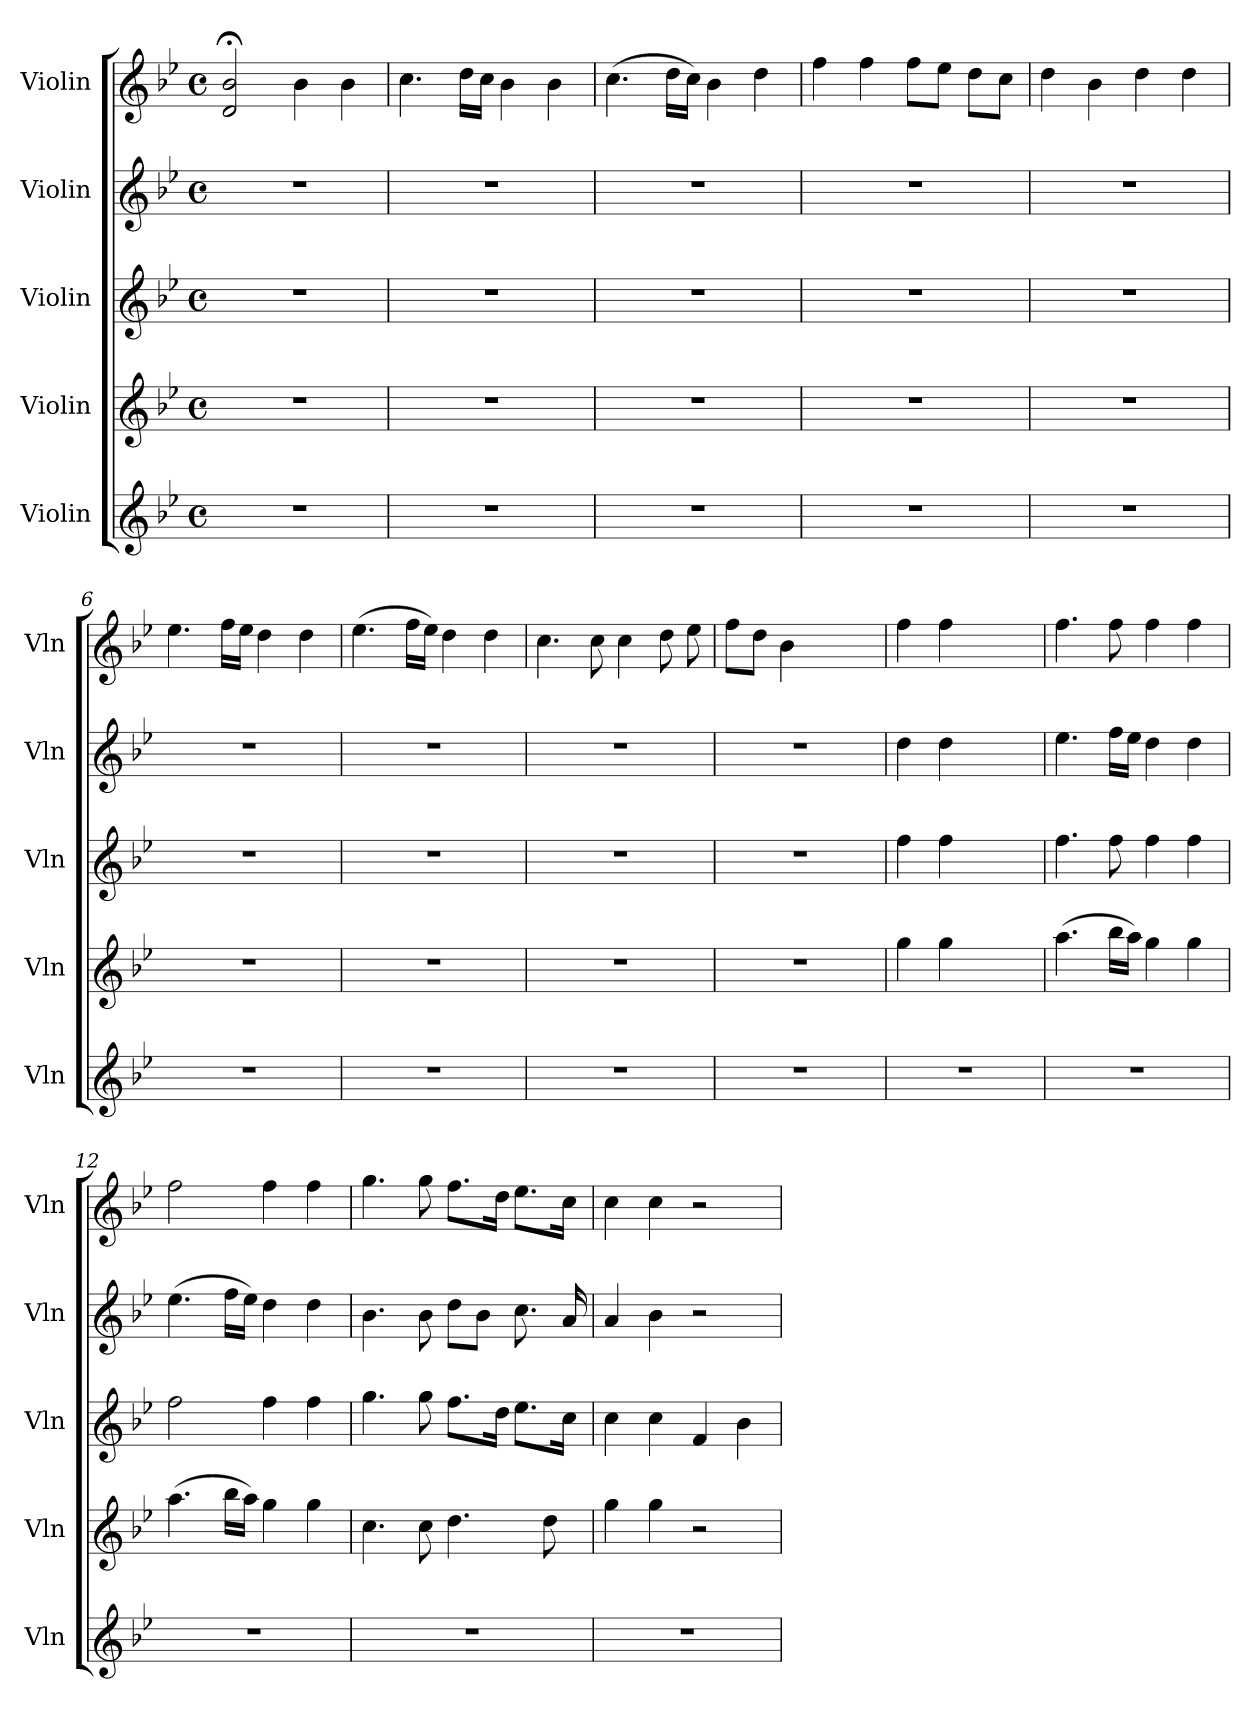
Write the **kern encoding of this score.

**kern	**kern	**kern	**kern	**kern
*part5	*part4	*part3	*part2	*part1
*staff5	*staff4	*staff3	*staff2	*staff1
*I"Violin	*I"Violin	*I"Violin	*I"Violin	*I"Violin
*I'Vln	*I'Vln	*I'Vln	*I'Vln	*I'Vln
*clefG2	*clefG2	*clefG2	*clefG2	*clefG2
*k[b-e-]	*k[b-e-]	*k[b-e-]	*k[b-e-]	*k[b-e-]
*M4/4	*M4/4	*M4/4	*M4/4	*M4/4
*met(c)	*met(c)	*met(c)	*met(c)	*met(c)
=1	=1	=1	=1	=1
1r	1r	1r	1r	2d;</ 2b-;</
.	.	.	.	4b-\
.	.	.	.	4b-\
=2	=2	=2	=2	=2
1r	1r	1r	1r	4.cc\
.	.	.	.	16dd\LL
.	.	.	.	16cc\JJ
.	.	.	.	4b-\
.	.	.	.	4b-\
=3	=3	=3	=3	=3
1r	1r	1r	1r	(>4.cc\
.	.	.	.	16dd\LL
.	.	.	.	16cc\JJ)
.	.	.	.	4b-\
.	.	.	.	4dd\
=4	=4	=4	=4	=4
1r	1r	1r	1r	4ff\
.	.	.	.	4ff\
.	.	.	.	8ff\L
.	.	.	.	8ee-\J
.	.	.	.	8dd\L
.	.	.	.	8cc\J
=5	=5	=5	=5	=5
1r	1r	1r	1r	4dd\
.	.	.	.	4b-\
.	.	.	.	4dd\
.	.	.	.	4dd\
!!LO:LB:g=z
=6	=6	=6	=6	=6
1r	1r	1r	1r	4.ee-\
.	.	.	.	16ff\LL
.	.	.	.	16ee-\JJ
.	.	.	.	4dd\
.	.	.	.	4dd\
=7	=7	=7	=7	=7
1r	1r	1r	1r	(>4.ee-\
.	.	.	.	16ff\LL
.	.	.	.	16ee-\JJ)
.	.	.	.	4dd\
.	.	.	.	4dd\
=8	=8	=8	=8	=8
1r	1r	1r	1r	4.cc\
.	.	.	.	8cc\
.	.	.	.	4cc\
.	.	.	.	8dd\
.	.	.	.	8ee-\
=9	=9	=9	=9	=9
1r	1r	1r	1r	8ff\L
.	.	.	.	8dd\J
.	.	.	.	4b-\
.	.	.	.	2ryy
=10	=10	=10	=10	=10
1r	4gg\	4ff\	4dd\	4ff\
.	4gg\	4ff\	4dd\	4ff\
.	2ryy	2ryy	2ryy	2ryy
=11	=11	=11	=11	=11
1r	(>4.aa\	4.ff\	4.ee-\	4.ff\
.	16bb-\LL	8ff\	16ff\LL	8ff\
.	16aa\JJ)	.	16ee-\JJ	.
.	4gg\	4ff\	4dd\	4ff\
.	4gg\	4ff\	4dd\	4ff\
!!LO:PB:g=z
=12	=12	=12	=12	=12
1r	(>4.aa\	2ff\	(>4.ee-\	2ff\
.	16bb-\LL	.	16ff\LL	.
.	16aa\JJ)	.	16ee-\JJ)	.
.	4gg\	4ff\	4dd\	4ff\
.	4gg\	4ff\	4dd\	4ff\
=13	=13	=13	=13	=13
1r	4.cc\	4.gg\	4.b-\	4.gg\
.	8cc\	8gg\	8b-\	8gg\
.	4.dd\	8.ff\L	8dd\L	8.ff\L
.	.	.	8b-\J	.
.	.	16dd\Jk	.	16dd\Jk
.	.	8.ee-\L	8.cc\	8.ee-\L
.	8dd\	.	.	.
.	.	16cc\Jk	16a/	16cc\Jk
=14	=14	=14	=14	=14
1r	4gg\	4cc\	4a/	4cc\
.	4gg\	4cc\	4b-\	4cc\
.	2r	4f/	2r	2r
.	.	4b-\	.	.
=	=	=	=	=
*-	*-	*-	*-	*-
